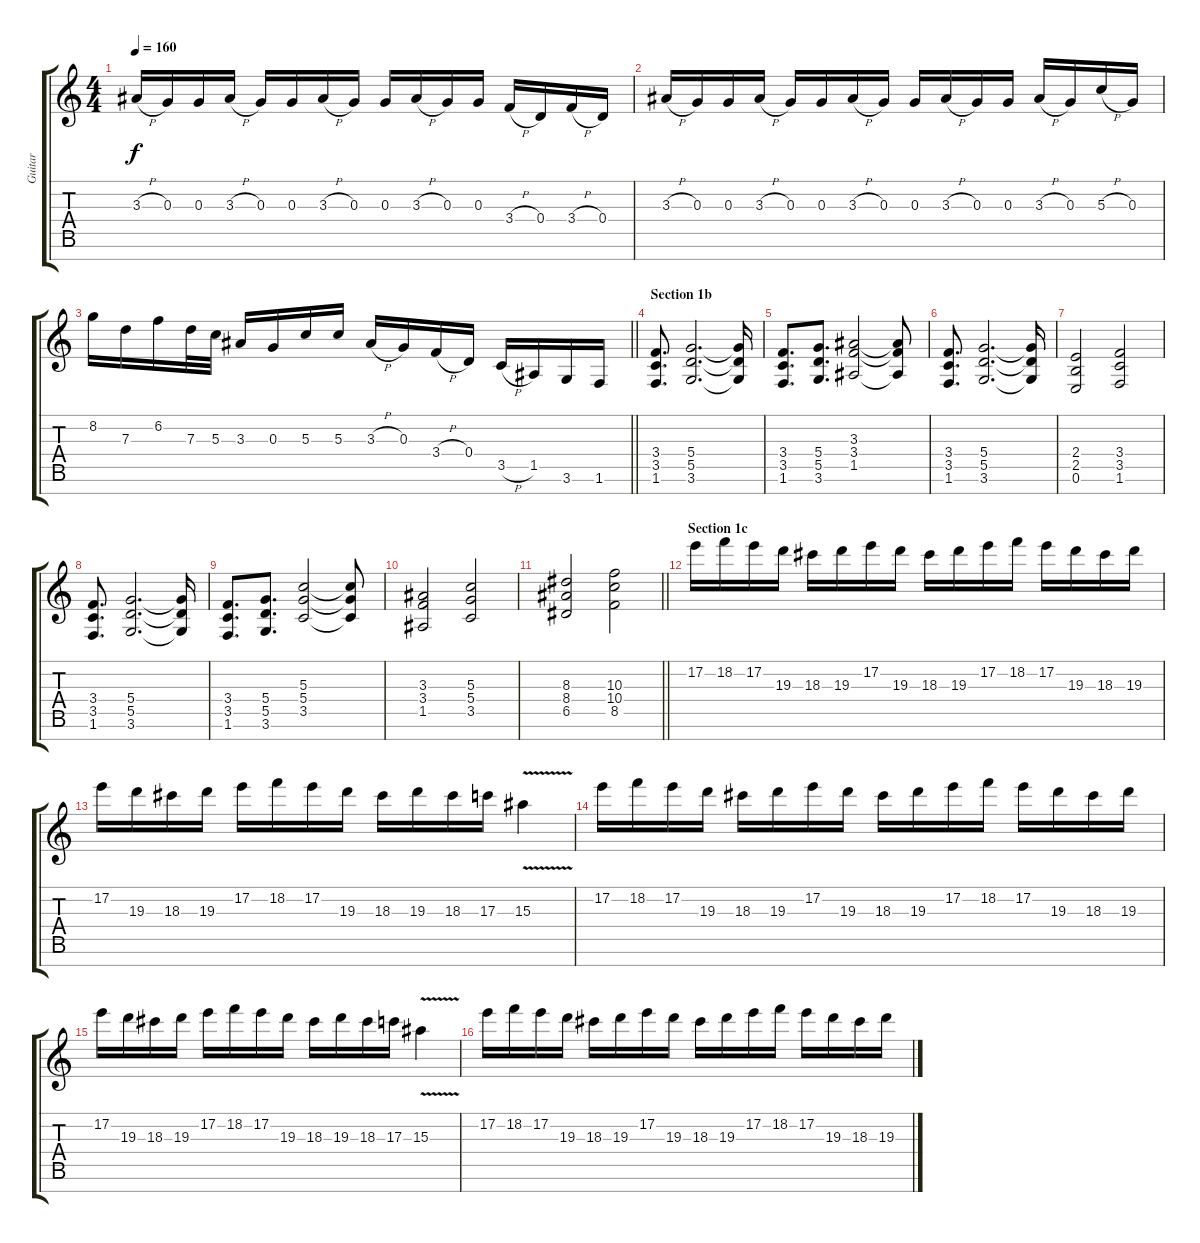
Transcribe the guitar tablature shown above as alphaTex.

\track ("Guitar" "Guitar") {instrument distortionguitar}
\staff {score tabs}
\tuning (E4 B3 G3 D3 A2 E2 B1) {hide}
\ts (4 4)
\tempo 160
\clef g2
\ks c
3.3{h}.16{dy f} 0.3.16 0.3.16 3.3{h}.16 0.3.16 0.3.16 3.3{h}.16 0.3.16 0.3.16 3.3{h}.16 0.3.16 0.3.16 3.4{h}.16 0.4.16 3.4{h}.16 0.4.16 |
3.3{h}.16 0.3.16 0.3.16 3.3{h}.16 0.3.16 0.3.16 3.3{h}.16 0.3.16 0.3.16 3.3{h}.16 0.3.16 0.3.16 3.3{h}.16 0.3.16 5.3{h}.16 0.3.16 |
\barLineRight lightlight
8.2.16 7.3.16 6.2.16 7.3.32 5.3.32 3.3.16 0.3.16 5.3.16 5.3.16 3.3{h}.16 0.3.16 3.4{h}.16 0.4.16 3.5{h}.16 1.5.16 3.6.16 1.6.16 |
\section ("" "Section 1b")
(3.4 3.5 1.6).8{d} (5.4 5.5 3.6).2{d} (5.4{t} 5.5{t} 3.6{t}).16 |
(3.4 3.5 1.6).8{d} (5.4 5.5 3.6).8{d} (3.3 3.4 1.5).2 (3.3{t} 3.4{t} 1.5{t}).8 |
(3.4 3.5 1.6).8{d} (5.4 5.5 3.6).2{d} (5.4{t} 5.5{t} 3.6{t}).16 |
(2.4 2.5 0.6).2 (3.4 3.5 1.6).2 |
(3.4 3.5 1.6).8{d} (5.4 5.5 3.6).2{d} (5.4{t} 5.5{t} 3.6{t}).16 |
(3.4 3.5 1.6).8{d} (5.4 5.5 3.6).8{d} (5.3 5.4 3.5).2 (5.3{t} 5.4{t} 3.5{t}).8 |
(3.3 3.4 1.5).2 (5.3 5.4 3.5).2 |
\barLineRight lightlight
(8.3 8.4 6.5).2 (10.3 10.4 8.5).2 |
\section ("" "Section 1c")
17.2.16 18.2.16 17.2.16 19.3.16 18.3.16 19.3.16 17.2.16 19.3.16 18.3.16 19.3.16 17.2.16 18.2.16 17.2.16 19.3.16 18.3.16 19.3.16 |
17.2.16 19.3.16 18.3.16 19.3.16 17.2.16 18.2.16 17.2.16 19.3.16 18.3.16 19.3.16 18.3.16 17.3.16 15.3{v}.4 |
17.2.16 18.2.16 17.2.16 19.3.16 18.3.16 19.3.16 17.2.16 19.3.16 18.3.16 19.3.16 17.2.16 18.2.16 17.2.16 19.3.16 18.3.16 19.3.16 |
17.2.16 19.3.16 18.3.16 19.3.16 17.2.16 18.2.16 17.2.16 19.3.16 18.3.16 19.3.16 18.3.16 17.3.16 15.3{v}.4 |
17.2.16 18.2.16 17.2.16 19.3.16 18.3.16 19.3.16 17.2.16 19.3.16 18.3.16 19.3.16 17.2.16 18.2.16 17.2.16 19.3.16 18.3.16 19.3.16
